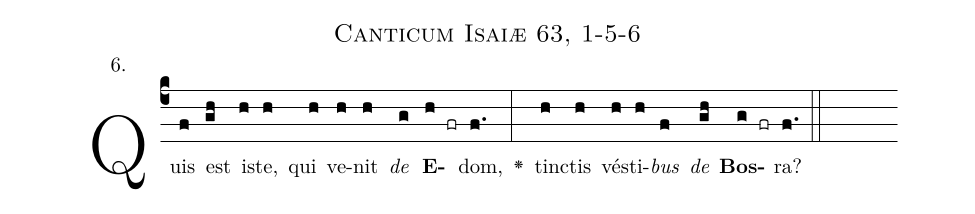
name: Canticum Isaiæ 63, 1-5-6;
annotation: 6.;
%%
(c4)Quis(f) est(gh) i(h)ste,(h) qui(h) ve(h)nit(h) <i>de</i>(g) <b>E</b>(h fr)dom,(f.) <v>\greheightstar</v>(:) tin(h)ctis(h) vé(h)sti(h)<i>bus</i>(f) <i>de</i>(gh) <b>Bos</b>(g fr)ra?(f.) (::)


%E(h) u(h) o(f) u(gh) a(g) e.(f.) (::)
